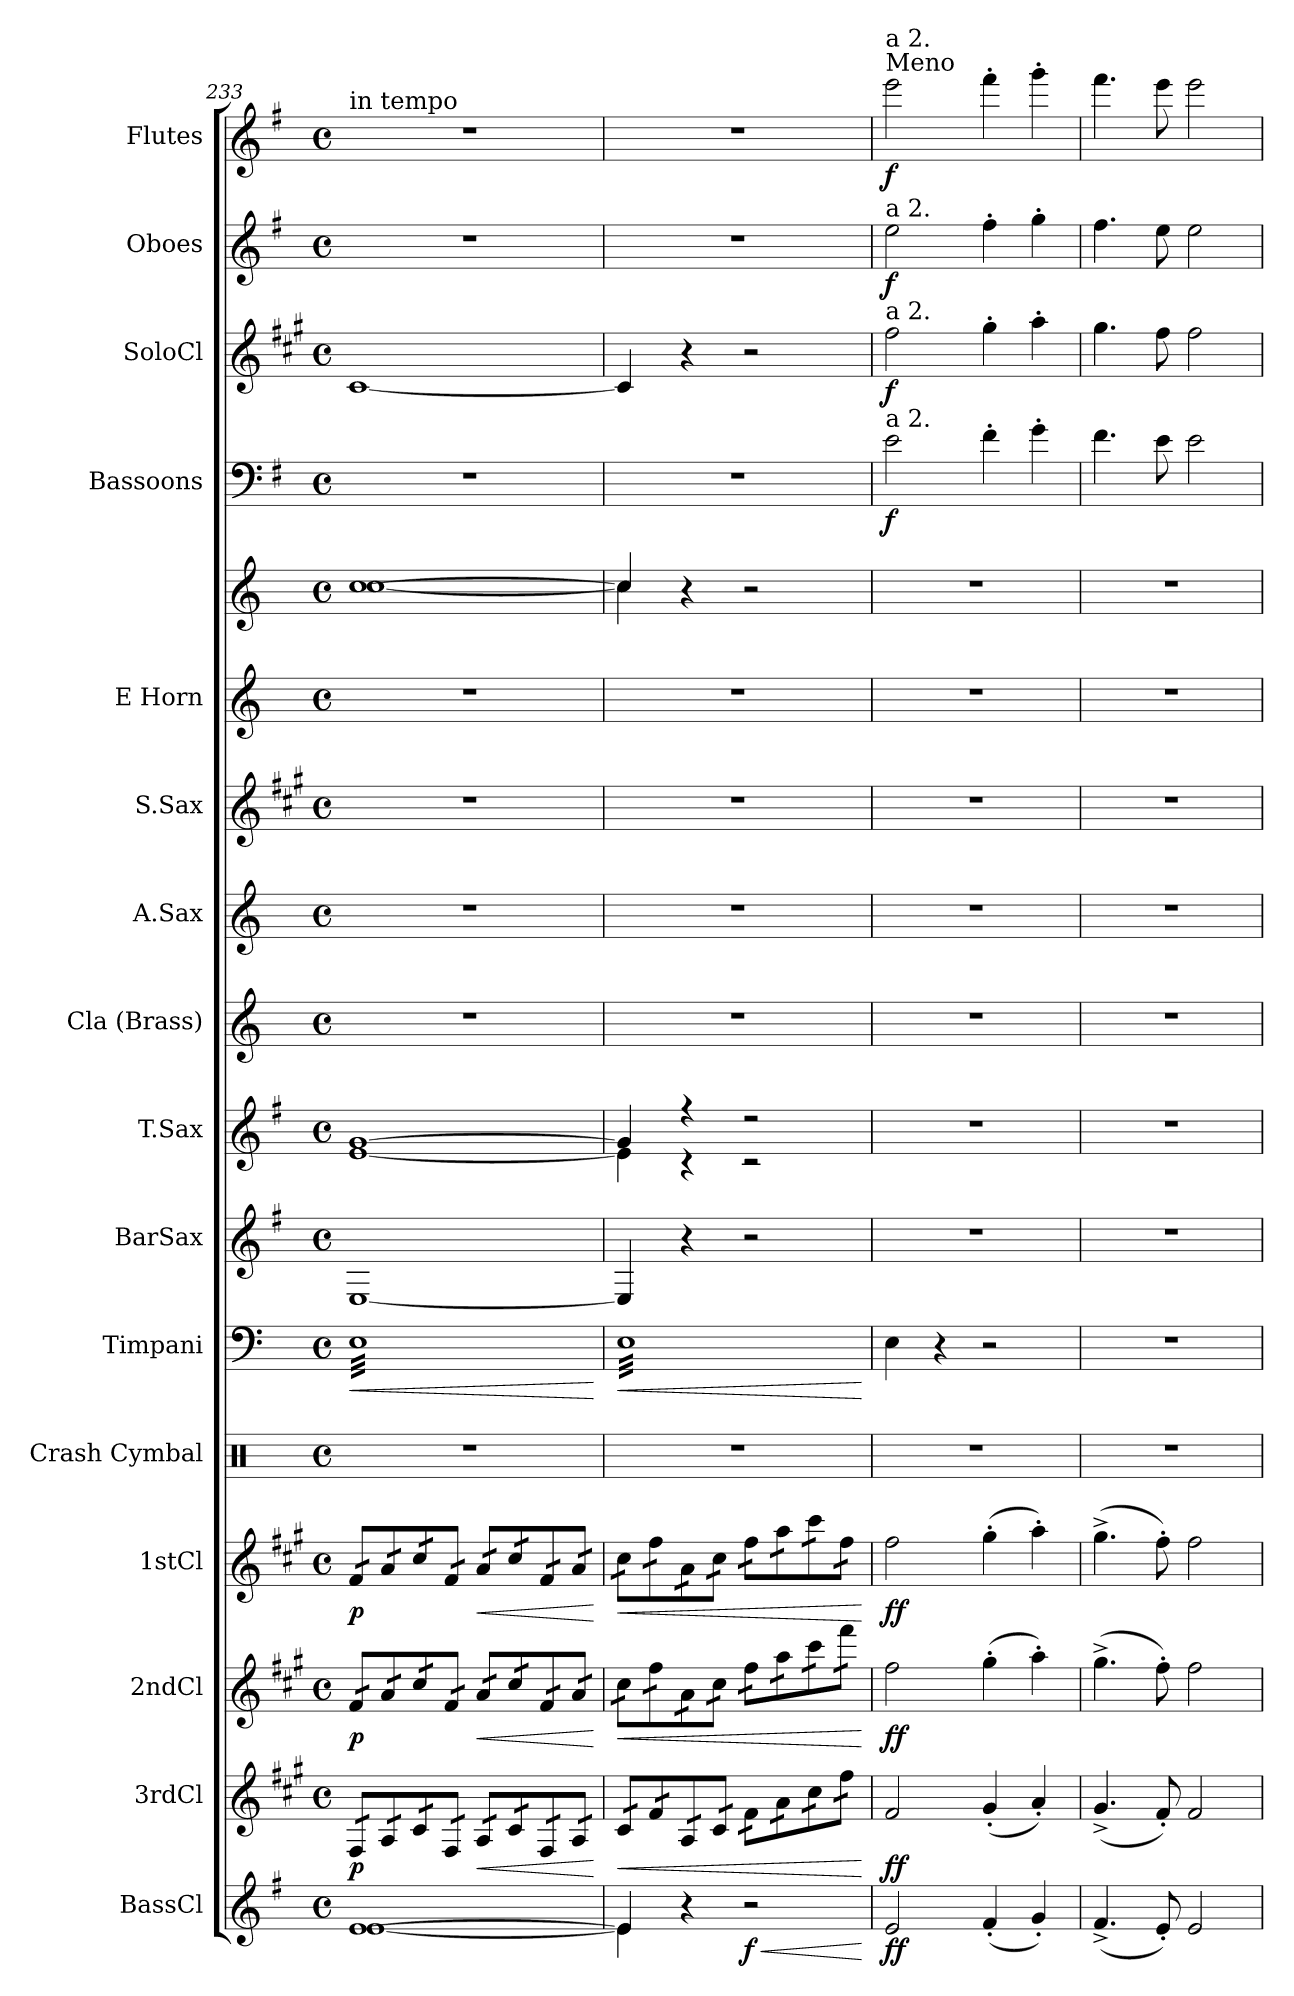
**kern	**dynam	**kern	**dynam	**kern	**dynam	**kern	**dynam	**kern	**kern	**dynam	**kern	**kern	**kern	**kern	**kern	**kern	**kern	**kern	**dynam	**kern	**dynam	**kern	**dynam	**kern	**dynam
*part16	*part16	*part15	*part15	*part14	*part14	*part13	*part13	*part12	*part11	*part11	*part10	*part9	*part8	*part7	*part6	*part5	*part5	*part4	*part4	*part3	*part3	*part2	*part2	*part1	*part1
*staff17	*staff17	*staff16	*staff16	*staff15	*staff15	*staff14	*staff14	*staff13	*staff12	*staff12	*staff11	*staff10	*staff9	*staff8	*staff7	*staff6	*staff5	*staff4	*staff4	*staff3	*staff3	*staff2	*staff2	*staff1	*staff1
*I"BassCl	*	*I"3rdCl	*	*I"2ndCl	*	*I"1stCl	*	*I"Crash Cymbal	*I"Timpani	*	*I"BarSax	*I"T.Sax	*I"Cla (Brass)	*I"A.Sax	*I"S.Sax	*I"E Horn	*	*I"Bassoons	*	*I"SoloCl	*	*I"Oboes	*	*I"Flutes	*
*I'BassCl	*	*I'3rdCl	*	*I'2ndCl	*	*I'1stCl	*	*I'Cr. Cym.	*I'Timp.	*	*I'Bar. Sax.	*I'T. Sax.	*I'Cla(Brass)	*I'A. Sax	*I'S. Sax.	*I'E Hn.	*	*I'Bsn.	*	*I'SoloCl	*	*I'Ob.	*	*I'Fl.	*
*clefG2	*	*clefG2	*	*clefG2	*	*clefG2	*	*clefX	*clefF4	*	*clefG2	*clefG2	*clefG2	*clefG2	*clefG2	*clefG2	*clefG2	*clefF4	*	*clefG2	*	*clefG2	*	*clefG2	*
*ITrd8c14	*	*ITrd1c2	*	*ITrd1c2	*	*ITrd1c2	*	*	*	*	*ITrd12c21	*ITrd8c14	*ITrd1c2	*ITrd5c9	*ITrd1c2	*ITrd5c8	*ITrd5c8	*	*	*ITrd1c2	*	*	*	*	*
*k[f#]	*	*k[f#]	*	*k[f#]	*	*k[f#]	*	*k[]	*k[]	*	*k[f#]	*k[f#]	*k[b-e-]	*k[b-e-a-]	*k[f#]	*k[f#c#g#d#]	*k[f#c#g#d#]	*k[f#]	*	*k[f#]	*	*k[f#]	*	*k[f#]	*
*M4/4	*	*M4/4	*	*M4/4	*	*M4/4	*	*M4/4	*M4/4	*	*M4/4	*M4/4	*M4/4	*M4/4	*M4/4	*M4/4	*M4/4	*M4/4	*	*M4/4	*	*M4/4	*	*M4/4	*
*met(c)	*	*met(c)	*	*met(c)	*	*met(c)	*	*met(c)	*met(c)	*	*met(c)	*met(c)	*met(c)	*met(c)	*met(c)	*met(c)	*met(c)	*met(c)	*	*met(c)	*	*met(c)	*	*met(c)	*
*MM120	*	*MM120	*	*MM120	*	*MM120	*	*MM120	*MM120	*	*MM120	*MM120	*MM120	*MM120	*MM120	*MM120	*MM120	*MM120	*	*MM120	*	*MM120	*	*MM120	*
=233	=233	=233	=233	=233	=233	=233	=233	=233	=233	=233	=233	=233	=233	=233	=233	=233	=233	=233	=233	=233	=233	=233	=233	=233	=233
*^	*	*	*	*	*	*	*	*	*	*	*	*	*	*	*	*	*	*	*	*	*	*	*	*	*
!	!	!	!	!	!	!	!	!	!	!	!	!	!	!	!	!	!	!	!	!	!	!	!	!	!LO:TX:a:t=in tempo	!
!	!	!	!	!LO:DY:b	!	!LO:DY:b	!	!LO:DY:b	!	!	!LO:HP:b	!	!	!	!	!	!	!	!	!	!	!	!	!	!	!
*	*	*	*	*	*	*	*	*	*	*	*	*	*^	*	*	*	*	*^	*	*	*	*	*	*	*	*
*	*	*	*tremolo	*	*	*	*	*	*	*	*	*	*	*	*	*	*	*	*	*	*	*	*	*	*	*	*	*
*	*	*	*	*	*tremolo	*	*	*	*	*	*	*	*	*	*	*	*	*	*	*	*	*	*	*	*	*	*	*
*	*	*	*	*	*	*	*tremolo	*	*	*	*	*	*	*	*	*	*	*	*	*	*	*	*	*	*	*	*	*
*	*	*	*	*	*	*	*	*	*	*tremolo	*	*	*	*	*	*	*	*	*	*	*	*	*	*	*	*	*	*
[1E	[1E	.	16E/LL	p	16e/LL	p	16e/LL	p	1r	32ELLL	<	[1EE	[1G	[1E	1r	1r	1r	1r	[1e	[1e	1r	.	[1B	.	1r	.	1r	.
.	.	.	.	.	.	.	.	.	.	32E	.	.	.	.	.	.	.	.	.	.	.	.	.	.	.	.	.	.
.	.	.	16E/	.	16e/	.	16e/	.	.	32E	.	.	.	.	.	.	.	.	.	.	.	.	.	.	.	.	.	.
.	.	.	.	.	.	.	.	.	.	32E	.	.	.	.	.	.	.	.	.	.	.	.	.	.	.	.	.	.
.	.	.	16G/	.	16g/	.	16g/	.	.	32E	.	.	.	.	.	.	.	.	.	.	.	.	.	.	.	.	.	.
.	.	.	.	.	.	.	.	.	.	32E	.	.	.	.	.	.	.	.	.	.	.	.	.	.	.	.	.	.
.	.	.	16G/	.	16g/	.	16g/	.	.	32E	.	.	.	.	.	.	.	.	.	.	.	.	.	.	.	.	.	.
.	.	.	.	.	.	.	.	.	.	32E	.	.	.	.	.	.	.	.	.	.	.	.	.	.	.	.	.	.
.	.	.	16B/	.	16b/	.	16b/	.	.	32E	.	.	.	.	.	.	.	.	.	.	.	.	.	.	.	.	.	.
.	.	.	.	.	.	.	.	.	.	32E	.	.	.	.	.	.	.	.	.	.	.	.	.	.	.	.	.	.
.	.	.	16B/	.	16b/	.	16b/	.	.	32E	.	.	.	.	.	.	.	.	.	.	.	.	.	.	.	.	.	.
.	.	.	.	.	.	.	.	.	.	32E	.	.	.	.	.	.	.	.	.	.	.	.	.	.	.	.	.	.
.	.	.	16E/	.	16e/	.	16e/	.	.	32E	.	.	.	.	.	.	.	.	.	.	.	.	.	.	.	.	.	.
.	.	.	.	.	.	.	.	.	.	32E	.	.	.	.	.	.	.	.	.	.	.	.	.	.	.	.	.	.
.	.	.	16E/JJ	.	16e/JJ	.	16e/JJ	.	.	32E	.	.	.	.	.	.	.	.	.	.	.	.	.	.	.	.	.	.
.	.	.	.	.	.	.	.	.	.	32E	.	.	.	.	.	.	.	.	.	.	.	.	.	.	.	.	.	.
!	!	!	!	!LO:HP:b	!	!LO:HP:b	!	!LO:HP:b	!	!	!	!	!	!	!	!	!	!	!	!	!	!	!	!	!	!	!	!
.	.	.	16G/LL	<	16g/LL	<	16g/LL	<	.	32E	.	.	.	.	.	.	.	.	.	.	.	.	.	.	.	.	.	.
.	.	.	.	.	.	.	.	.	.	32E	.	.	.	.	.	.	.	.	.	.	.	.	.	.	.	.	.	.
.	.	.	16G/	.	16g/	.	16g/	.	.	32E	.	.	.	.	.	.	.	.	.	.	.	.	.	.	.	.	.	.
.	.	.	.	.	.	.	.	.	.	32E	.	.	.	.	.	.	.	.	.	.	.	.	.	.	.	.	.	.
.	.	.	16B/	.	16b/	.	16b/	.	.	32E	.	.	.	.	.	.	.	.	.	.	.	.	.	.	.	.	.	.
.	.	.	.	.	.	.	.	.	.	32E	.	.	.	.	.	.	.	.	.	.	.	.	.	.	.	.	.	.
.	.	.	16B/	.	16b/	.	16b/	.	.	32E	.	.	.	.	.	.	.	.	.	.	.	.	.	.	.	.	.	.
.	.	.	.	.	.	.	.	.	.	32E	.	.	.	.	.	.	.	.	.	.	.	.	.	.	.	.	.	.
.	.	.	16E/	.	16e/	.	16e/	.	.	32E	.	.	.	.	.	.	.	.	.	.	.	.	.	.	.	.	.	.
.	.	.	.	.	.	.	.	.	.	32E	.	.	.	.	.	.	.	.	.	.	.	.	.	.	.	.	.	.
.	.	.	16E/	.	16e/	.	16e/	.	.	32E	.	.	.	.	.	.	.	.	.	.	.	.	.	.	.	.	.	.
.	.	.	.	.	.	.	.	.	.	32E	.	.	.	.	.	.	.	.	.	.	.	.	.	.	.	.	.	.
.	.	.	16G/	.	16g/	.	16g/	.	.	32E	.	.	.	.	.	.	.	.	.	.	.	.	.	.	.	.	.	.
.	.	.	.	.	.	.	.	.	.	32E	.	.	.	.	.	.	.	.	.	.	.	.	.	.	.	.	.	.
.	.	.	16G/JJ	.	16g/JJ	.	16g/JJ	.	.	32E	.	.	.	.	.	.	.	.	.	.	.	.	.	.	.	.	.	.
.	.	.	.	.	.	.	.	.	.	32EJJJ	.	.	.	.	.	.	.	.	.	.	.	.	.	.	.	.	.	.
*v	*v	*	*	*	*	*	*	*	*	*	*	*	*v	*v	*	*	*	*	*v	*v	*	*	*	*	*	*	*	*
.	.	.	[	.	[	.	[	.	.	[	.	.	.	.	.	.	.	.	.	.	.	.	.	.	.
=234	=234	=234	=234	=234	=234	=234	=234	=234	=234	=234	=234	=234	=234	=234	=234	=234	=234	=234	=234	=234	=234	=234	=234	=234	=234
*^	*	*	*	*	*	*	*	*	*	*	*	*	*	*	*	*	*	*	*	*	*	*	*	*	*
!	!	!	!	!LO:HP:b	!	!LO:HP:b	!	!LO:HP:b	!	!	!LO:HP:b	!	!	!	!	!	!	!	!	!	!	!	!	!	!	!
*	*	*	*	*	*	*	*	*	*	*	*	*	*^	*	*	*	*	*^	*	*	*	*	*	*	*	*
4E/]	4E\]	.	16B/LL	<	16b\LL	<	16b\LL	<	1r	32ELLL	<	4EE/]	4G/]	4E\]	1r	1r	1r	1r	4e/]	4e\]	1r	.	4B/]	.	1r	.	1r	.
.	.	.	.	.	.	.	.	.	.	32E	.	.	.	.	.	.	.	.	.	.	.	.	.	.	.	.	.	.
.	.	.	16B/	.	16b\	.	16b\	.	.	32E	.	.	.	.	.	.	.	.	.	.	.	.	.	.	.	.	.	.
.	.	.	.	.	.	.	.	.	.	32E	.	.	.	.	.	.	.	.	.	.	.	.	.	.	.	.	.	.
.	.	.	16e/	.	16ee\	.	16ee\	.	.	32E	.	.	.	.	.	.	.	.	.	.	.	.	.	.	.	.	.	.
.	.	.	.	.	.	.	.	.	.	32E	.	.	.	.	.	.	.	.	.	.	.	.	.	.	.	.	.	.
.	.	.	16e/	.	16ee\	.	16ee\	.	.	32E	.	.	.	.	.	.	.	.	.	.	.	.	.	.	.	.	.	.
.	.	.	.	.	.	.	.	.	.	32E	.	.	.	.	.	.	.	.	.	.	.	.	.	.	.	.	.	.
4r	4ryy	.	16G/	.	16g\	.	16g\	.	.	32E	.	4r	4r	4r	.	.	.	.	4r	4ryy	.	.	4r	.	.	.	.	.
.	.	.	.	.	.	.	.	.	.	32E	.	.	.	.	.	.	.	.	.	.	.	.	.	.	.	.	.	.
.	.	.	16G/	.	16g\	.	16g\	.	.	32E	.	.	.	.	.	.	.	.	.	.	.	.	.	.	.	.	.	.
.	.	.	.	.	.	.	.	.	.	32E	.	.	.	.	.	.	.	.	.	.	.	.	.	.	.	.	.	.
.	.	.	16B/	.	16b\	.	16b\	.	.	32E	.	.	.	.	.	.	.	.	.	.	.	.	.	.	.	.	.	.
.	.	.	.	.	.	.	.	.	.	32E	.	.	.	.	.	.	.	.	.	.	.	.	.	.	.	.	.	.
.	.	.	16B/JJ	.	16b\JJ	.	16b\JJ	.	.	32E	.	.	.	.	.	.	.	.	.	.	.	.	.	.	.	.	.	.
.	.	.	.	.	.	.	.	.	.	32E	.	.	.	.	.	.	.	.	.	.	.	.	.	.	.	.	.	.
!	!	!LO:HP:b	!	!	!	!	!	!	!	!	!	!	!	!	!	!	!	!	!	!	!	!	!	!	!	!	!	!
!	!	!LO:DY:n=1:b	!	!	!	!	!	!	!	!	!	!	!	!	!	!	!	!	!	!	!	!	!	!	!	!	!	!
2r	2ryy	< f	16e\LL	.	16ee\LL	.	16ee\LL	.	.	32E	.	2r	2r	2r	.	.	.	.	2r	2ryy	.	.	2r	.	.	.	.	.
.	.	.	.	.	.	.	.	.	.	32E	.	.	.	.	.	.	.	.	.	.	.	.	.	.	.	.	.	.
.	.	.	16e\	.	16ee\	.	16ee\	.	.	32E	.	.	.	.	.	.	.	.	.	.	.	.	.	.	.	.	.	.
.	.	.	.	.	.	.	.	.	.	32E	.	.	.	.	.	.	.	.	.	.	.	.	.	.	.	.	.	.
.	.	.	16g\	.	16gg\	.	16gg\	.	.	32E	.	.	.	.	.	.	.	.	.	.	.	.	.	.	.	.	.	.
.	.	.	.	.	.	.	.	.	.	32E	.	.	.	.	.	.	.	.	.	.	.	.	.	.	.	.	.	.
.	.	.	16g\	.	16gg\	.	16gg\	.	.	32E	.	.	.	.	.	.	.	.	.	.	.	.	.	.	.	.	.	.
.	.	.	.	.	.	.	.	.	.	32E	.	.	.	.	.	.	.	.	.	.	.	.	.	.	.	.	.	.
.	.	.	16b\	.	16bb\	.	16bb\	.	.	32E	.	.	.	.	.	.	.	.	.	.	.	.	.	.	.	.	.	.
.	.	.	.	.	.	.	.	.	.	32E	.	.	.	.	.	.	.	.	.	.	.	.	.	.	.	.	.	.
.	.	.	16b\	.	16bb\	.	16bb\	.	.	32E	.	.	.	.	.	.	.	.	.	.	.	.	.	.	.	.	.	.
.	.	.	.	.	.	.	.	.	.	32E	.	.	.	.	.	.	.	.	.	.	.	.	.	.	.	.	.	.
.	.	.	16ee\	.	16eee\	.	16ee\	.	.	32E	.	.	.	.	.	.	.	.	.	.	.	.	.	.	.	.	.	.
.	.	.	.	.	.	.	.	.	.	32E	.	.	.	.	.	.	.	.	.	.	.	.	.	.	.	.	.	.
.	.	.	16ee\JJ	.	16eee\JJ	.	16ee\JJ	.	.	32E	.	.	.	.	.	.	.	.	.	.	.	.	.	.	.	.	.	.
*	*	*	*	*	*	*	*Xtremolo	*	*	*	*	*	*	*	*	*	*	*	*	*	*	*	*	*	*	*	*	*
*	*	*	*	*	*Xtremolo	*	*	*	*	*	*	*	*	*	*	*	*	*	*	*	*	*	*	*	*	*	*	*
*	*	*	*Xtremolo	*	*	*	*	*	*	*	*	*	*	*	*	*	*	*	*	*	*	*	*	*	*	*	*	*
.	.	.	.	.	.	.	.	.	.	32EJJJ	.	.	.	.	.	.	.	.	.	.	.	.	.	.	.	.	.	.
*	*	*	*	*	*	*	*	*	*	*Xtremolo	*	*	*	*	*	*	*	*	*	*	*	*	*	*	*	*	*	*
*v	*v	*	*	*	*	*	*	*	*	*	*	*	*v	*v	*	*	*	*	*v	*v	*	*	*	*	*	*	*	*
.	[	.	[	.	[	.	[	.	.	[	.	.	.	.	.	.	.	.	.	.	.	.	.	.	.
=235	=235	=235	=235	=235	=235	=235	=235	=235	=235	=235	=235	=235	=235	=235	=235	=235	=235	=235	=235	=235	=235	=235	=235	=235	=235
!	!	!	!	!	!	!	!	!	!	!	!	!	!	!	!	!	!	!	!	!	!	!	!	!LO:TX:a:t=Meno	!
!	!	!	!	!	!	!	!	!	!	!	!	!	!	!	!	!	!	!	!	!	!	!	!	!LO:TX:a:t=a 2.	!
!	!	!	!	!	!	!	!	!	!	!	!	!	!	!	!	!	!	!	!	!	!	!LO:TX:a:t=a 2.	!	!	!
!	!	!	!	!	!	!	!	!	!	!	!	!	!	!	!	!	!	!	!	!LO:TX:a:t=a 2.	!	!	!	!	!
!	!	!	!	!	!	!	!	!	!	!	!	!	!	!	!	!	!	!LO:TX:a:t=a 2.	!	!	!	!	!	!	!
!	!LO:DY:b	!	!LO:DY:b	!	!LO:DY:b	!	!LO:DY:b	!	!	!	!	!	!	!	!	!	!	!	!LO:DY:b	!	!LO:DY:b	!	!LO:DY:b	!	!LO:DY:b
2E/	ff	2e/	ff	2ee\	ff	2ee\	ff	1r	4E\	.	1r	1r	1r	1r	1r	1r	1r	2e\	f	2ee\	f	2ee\	f	2eee\	f
.	.	.	.	.	.	.	.	.	4r	.	.	.	.	.	.	.	.	.	.	.	.	.	.	.	.
(<4F#'/	.	(<4f#'/	.	(>4ff#'\	.	(>4ff#'\	.	.	2r	.	.	.	.	.	.	.	.	4f#'\	.	4ff#'\	.	4ff#'\	.	4fff#'\	.
4G'/)	.	4g'/)	.	4gg'\)	.	4gg'\)	.	.	.	.	.	.	.	.	.	.	.	4g'\	.	4gg'\	.	4gg'\	.	4ggg'\	.
=236	=236	=236	=236	=236	=236	=236	=236	=236	=236	=236	=236	=236	=236	=236	=236	=236	=236	=236	=236	=236	=236	=236	=236	=236	=236
(<4.F#^/	.	(<4.f#^/	.	(>4.ff#^\	.	(>4.ff#^\	.	1r	1r	.	1r	1r	1r	1r	1r	1r	1r	4.f#\	.	4.ff#\	.	4.ff#\	.	4.fff#\	.
8E'/)	.	8e'/)	.	8ee'\)	.	8ee'\)	.	.	.	.	.	.	.	.	.	.	.	8e\	.	8ee\	.	8ee\	.	8eee\	.
2E/	.	2e/	.	2ee\	.	2ee\	.	.	.	.	.	.	.	.	.	.	.	2e\	.	2ee\	.	2ee\	.	2eee\	.
=	=	=	=	=	=	=	=	=	=	=	=	=	=	=	=	=	=	=	=	=	=	=	=	=	=
*-	*-	*-	*-	*-	*-	*-	*-	*-	*-	*-	*-	*-	*-	*-	*-	*-	*-	*-	*-	*-	*-	*-	*-	*-	*-
